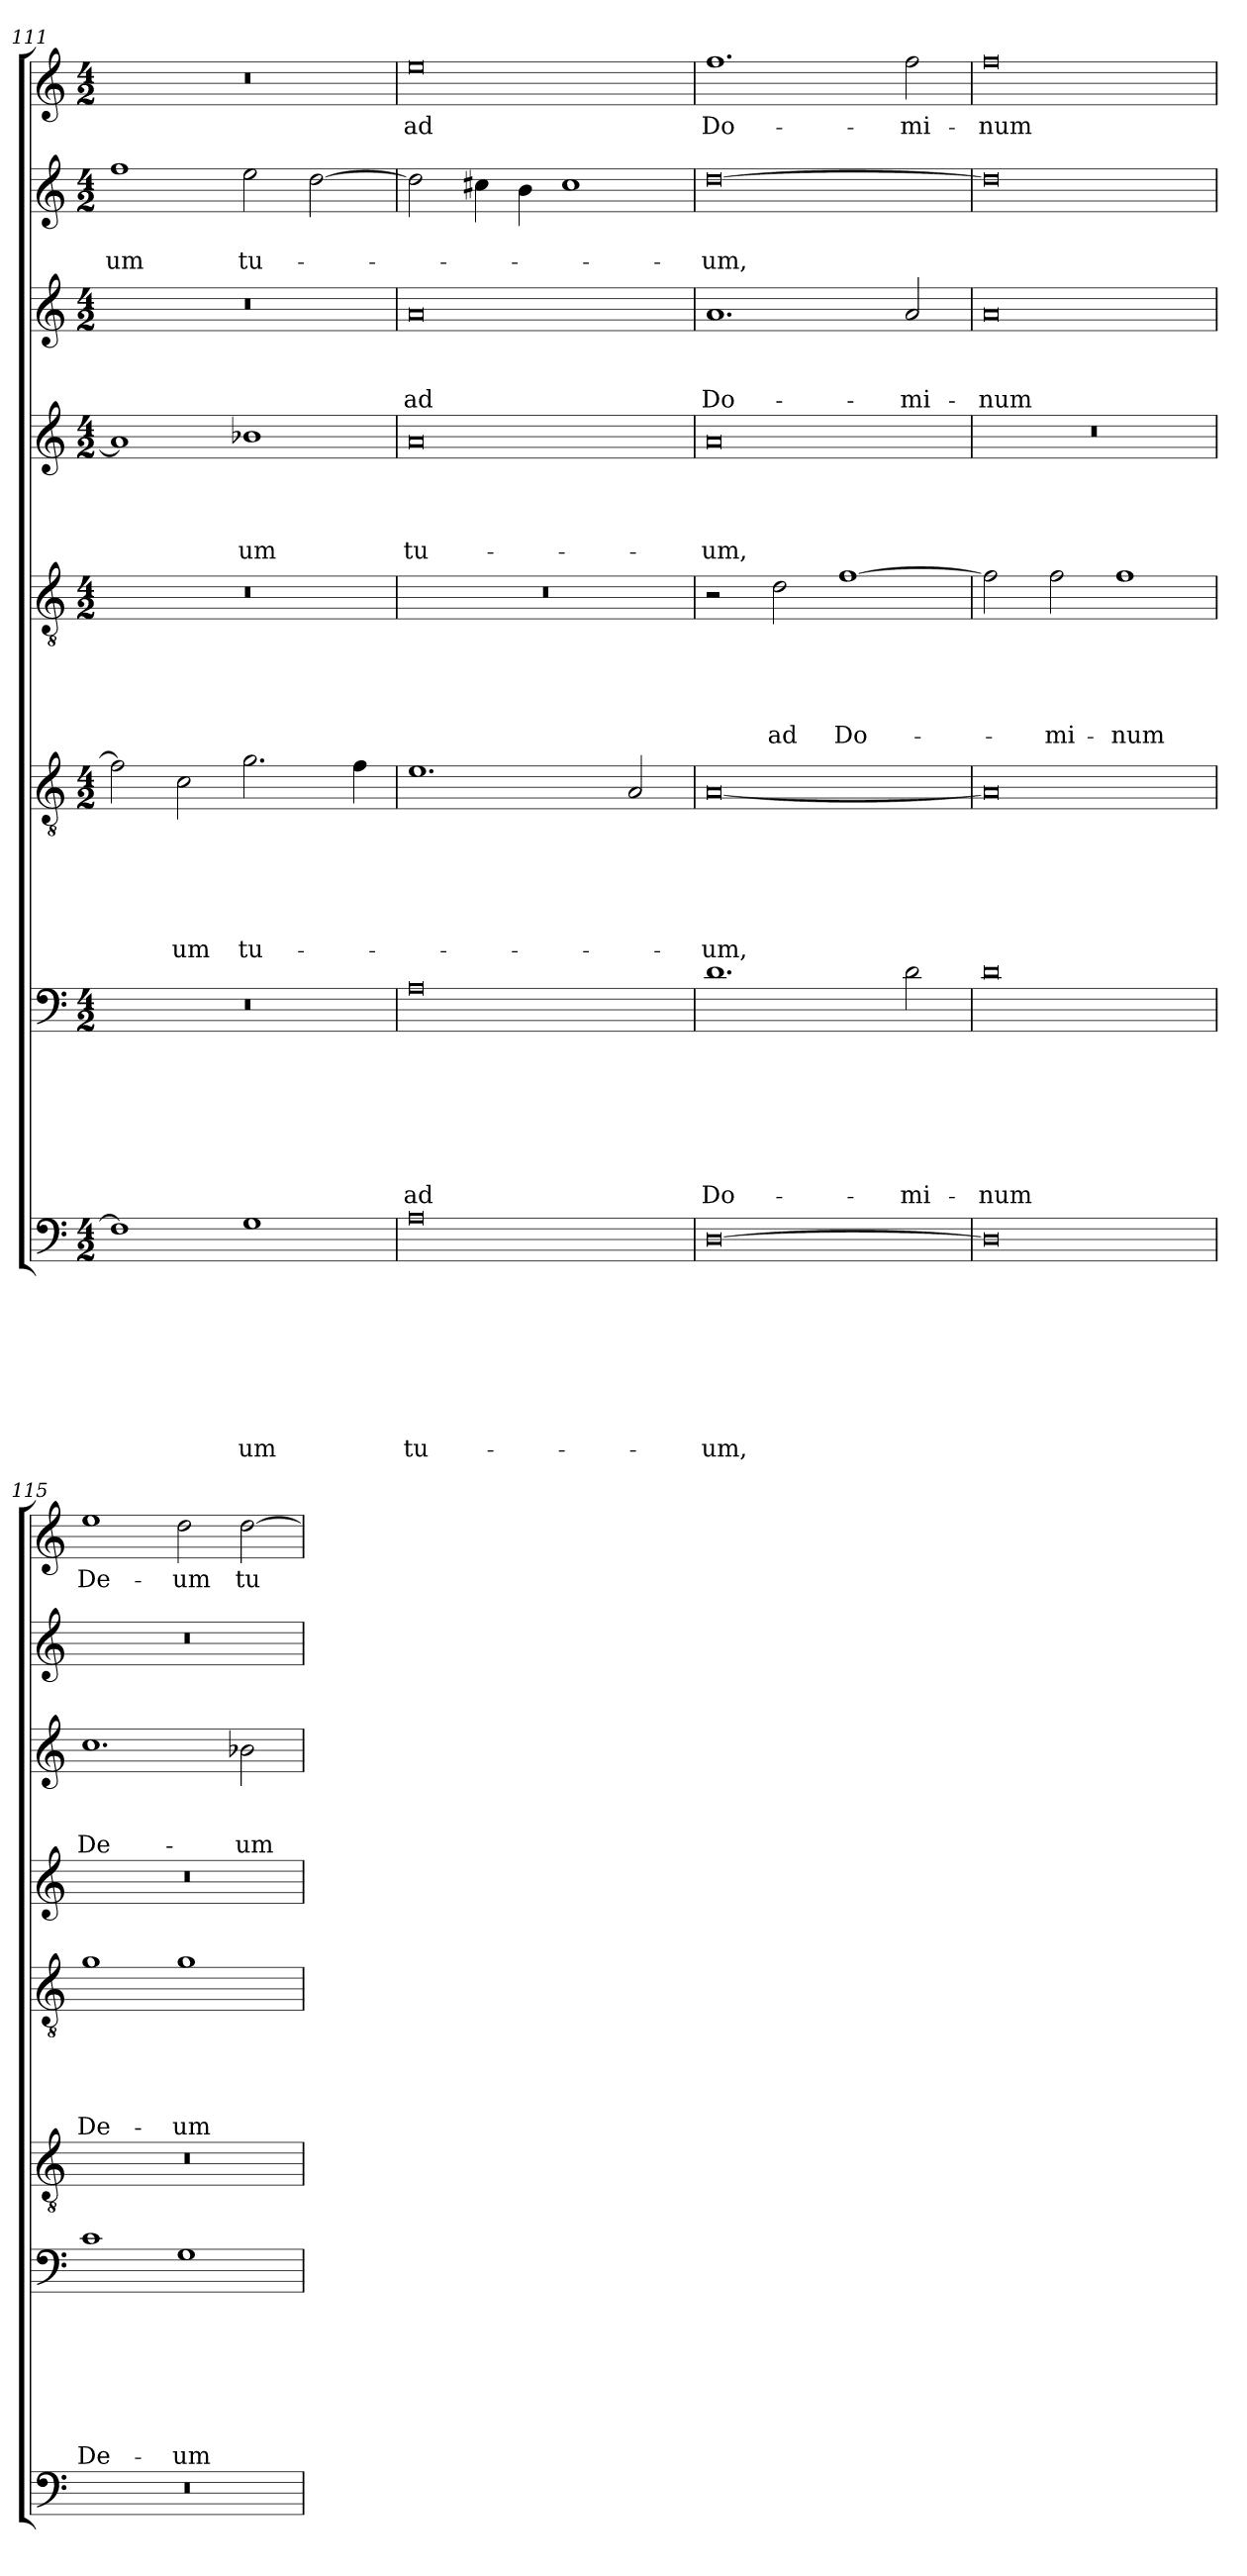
**kern	**text	**text	**text	**text	**text	**text	**text	**text	**kern	**text	**text	**text	**text	**text	**text	**text	**kern	**text	**text	**text	**text	**text	**text	**kern	**text	**text	**text	**text	**text	**kern	**text	**text	**text	**text	**kern	**text	**text	**text	**kern	**text	**text	**kern	**text
*part8	*part8	*part8	*part8	*part8	*part8	*part8	*part8	*part8	*part7	*part7	*part7	*part7	*part7	*part7	*part7	*part7	*part6	*part6	*part6	*part6	*part6	*part6	*part6	*part5	*part5	*part5	*part5	*part5	*part5	*part4	*part4	*part4	*part4	*part4	*part3	*part3	*part3	*part3	*part2	*part2	*part2	*part1	*part1
*staff8	*staff8	*staff8	*staff8	*staff8	*staff8	*staff8	*staff8	*staff8	*staff7	*staff7	*staff7	*staff7	*staff7	*staff7	*staff7	*staff7	*staff6	*staff6	*staff6	*staff6	*staff6	*staff6	*staff6	*staff5	*staff5	*staff5	*staff5	*staff5	*staff5	*staff4	*staff4	*staff4	*staff4	*staff4	*staff3	*staff3	*staff3	*staff3	*staff2	*staff2	*staff2	*staff1	*staff1
!!LO:PB:g=z
*clefF4	*	*	*	*	*	*	*	*	*clefF4	*	*	*	*	*	*	*	*clefGv2	*	*	*	*	*	*	*clefGv2	*	*	*	*	*	*clefG2	*	*	*	*	*clefG2	*	*	*	*clefG2	*	*	*clefG2	*
*k[]	*	*	*	*	*	*	*	*	*k[]	*	*	*	*	*	*	*	*k[]	*	*	*	*	*	*	*k[]	*	*	*	*	*	*k[]	*	*	*	*	*k[]	*	*	*	*k[]	*	*	*k[]	*
*a:	*	*	*	*	*	*	*	*	*a:	*	*	*	*	*	*	*	*a:	*	*	*	*	*	*	*a:	*	*	*	*	*	*a:	*	*	*	*	*a:	*	*	*	*a:	*	*	*a:	*
*M4/2	*	*	*	*	*	*	*	*	*M4/2	*	*	*	*	*	*	*	*M4/2	*	*	*	*	*	*	*M4/2	*	*	*	*	*	*M4/2	*	*	*	*	*M4/2	*	*	*	*M4/2	*	*	*M4/2	*
=111	=111	=111	=111	=111	=111	=111	=111	=111	=111	=111	=111	=111	=111	=111	=111	=111	=111	=111	=111	=111	=111	=111	=111	=111	=111	=111	=111	=111	=111	=111	=111	=111	=111	=111	=111	=111	=111	=111	=111	=111	=111	=111	=111
1F]	.	.	.	.	.	.	.	.	0r	.	.	.	.	.	.	.	2f\]	.	.	.	.	.	.	0r	.	.	.	.	.	1a]	.	.	.	.	0r	.	.	.	1ff	.	-um	0r	.
.	.	.	.	.	.	.	.	.	.	.	.	.	.	.	.	.	2c\	.	.	.	.	.	-um	.	.	.	.	.	.	.	.	.	.	.	.	.	.	.	.	.	.	.	.
1G	.	.	.	.	.	.	.	-um	.	.	.	.	.	.	.	.	2.g\	.	.	.	.	.	tu-	.	.	.	.	.	.	1b-X	.	.	.	-um	.	.	.	.	2ee\	.	tu-	.	.
.	.	.	.	.	.	.	.	.	.	.	.	.	.	.	.	.	.	.	.	.	.	.	.	.	.	.	.	.	.	.	.	.	.	.	.	.	.	.	[2dd\	.	.	.	.
.	.	.	.	.	.	.	.	.	.	.	.	.	.	.	.	.	4f\	.	.	.	.	.	.	.	.	.	.	.	.	.	.	.	.	.	.	.	.	.	.	.	.	.	.
=112	=112	=112	=112	=112	=112	=112	=112	=112	=112	=112	=112	=112	=112	=112	=112	=112	=112	=112	=112	=112	=112	=112	=112	=112	=112	=112	=112	=112	=112	=112	=112	=112	=112	=112	=112	=112	=112	=112	=112	=112	=112	=112	=112
0A	.	.	.	.	.	.	.	tu-	0A	.	.	.	.	.	.	ad	1.e	.	.	.	.	.	.	0r	.	.	.	.	.	0a	.	.	.	tu-	0a	.	.	ad	2dd\]	.	.	0ee	ad
.	.	.	.	.	.	.	.	.	.	.	.	.	.	.	.	.	.	.	.	.	.	.	.	.	.	.	.	.	.	.	.	.	.	.	.	.	.	.	4cc#X\	.	.	.	.
.	.	.	.	.	.	.	.	.	.	.	.	.	.	.	.	.	.	.	.	.	.	.	.	.	.	.	.	.	.	.	.	.	.	.	.	.	.	.	4b\	.	.	.	.
.	.	.	.	.	.	.	.	.	.	.	.	.	.	.	.	.	.	.	.	.	.	.	.	.	.	.	.	.	.	.	.	.	.	.	.	.	.	.	1cc#	.	.	.	.
.	.	.	.	.	.	.	.	.	.	.	.	.	.	.	.	.	2A/	.	.	.	.	.	.	.	.	.	.	.	.	.	.	.	.	.	.	.	.	.	.	.	.	.	.
=113	=113	=113	=113	=113	=113	=113	=113	=113	=113	=113	=113	=113	=113	=113	=113	=113	=113	=113	=113	=113	=113	=113	=113	=113	=113	=113	=113	=113	=113	=113	=113	=113	=113	=113	=113	=113	=113	=113	=113	=113	=113	=113	=113
[0D	.	.	.	.	.	.	.	-um,	1.d	.	.	.	.	.	.	Do-	[0A	.	.	.	.	.	-um,	2r	.	.	.	.	.	0a	.	.	.	-um,	1.a	.	.	Do-	[0dd	.	-um,	1.ff	Do-
.	.	.	.	.	.	.	.	.	.	.	.	.	.	.	.	.	.	.	.	.	.	.	.	2d\	.	.	.	.	ad	.	.	.	.	.	.	.	.	.	.	.	.	.	.
.	.	.	.	.	.	.	.	.	.	.	.	.	.	.	.	.	.	.	.	.	.	.	.	[1f	.	.	.	.	Do-	.	.	.	.	.	.	.	.	.	.	.	.	.	.
.	.	.	.	.	.	.	.	.	2d\	.	.	.	.	.	.	-mi-	.	.	.	.	.	.	.	.	.	.	.	.	.	.	.	.	.	.	2a/	.	.	-mi-	.	.	.	2ff\	-mi-
=114	=114	=114	=114	=114	=114	=114	=114	=114	=114	=114	=114	=114	=114	=114	=114	=114	=114	=114	=114	=114	=114	=114	=114	=114	=114	=114	=114	=114	=114	=114	=114	=114	=114	=114	=114	=114	=114	=114	=114	=114	=114	=114	=114
0D]	.	.	.	.	.	.	.	.	0d	.	.	.	.	.	.	-num	0A]	.	.	.	.	.	.	2f\]	.	.	.	.	.	0r	.	.	.	.	0a	.	.	-num	0dd]	.	.	0ff	-num
.	.	.	.	.	.	.	.	.	.	.	.	.	.	.	.	.	.	.	.	.	.	.	.	2f\	.	.	.	.	-mi-	.	.	.	.	.	.	.	.	.	.	.	.	.	.
.	.	.	.	.	.	.	.	.	.	.	.	.	.	.	.	.	.	.	.	.	.	.	.	1f	.	.	.	.	-num	.	.	.	.	.	.	.	.	.	.	.	.	.	.
=115	=115	=115	=115	=115	=115	=115	=115	=115	=115	=115	=115	=115	=115	=115	=115	=115	=115	=115	=115	=115	=115	=115	=115	=115	=115	=115	=115	=115	=115	=115	=115	=115	=115	=115	=115	=115	=115	=115	=115	=115	=115	=115	=115
0r	.	.	.	.	.	.	.	.	1c	.	.	.	.	.	.	De-	0r	.	.	.	.	.	.	1g	.	.	.	.	De-	0r	.	.	.	.	1.cc	.	.	De-	0r	.	.	1ee	De-
.	.	.	.	.	.	.	.	.	1G	.	.	.	.	.	.	-um	.	.	.	.	.	.	.	1g	.	.	.	.	-um	.	.	.	.	.	.	.	.	.	.	.	.	2dd\	-um
.	.	.	.	.	.	.	.	.	.	.	.	.	.	.	.	.	.	.	.	.	.	.	.	.	.	.	.	.	.	.	.	.	.	.	2b-X\	.	.	-um	.	.	.	[2dd\	tu-
=	=	=	=	=	=	=	=	=	=	=	=	=	=	=	=	=	=	=	=	=	=	=	=	=	=	=	=	=	=	=	=	=	=	=	=	=	=	=	=	=	=	=	=
*-	*-	*-	*-	*-	*-	*-	*-	*-	*-	*-	*-	*-	*-	*-	*-	*-	*-	*-	*-	*-	*-	*-	*-	*-	*-	*-	*-	*-	*-	*-	*-	*-	*-	*-	*-	*-	*-	*-	*-	*-	*-	*-	*-
